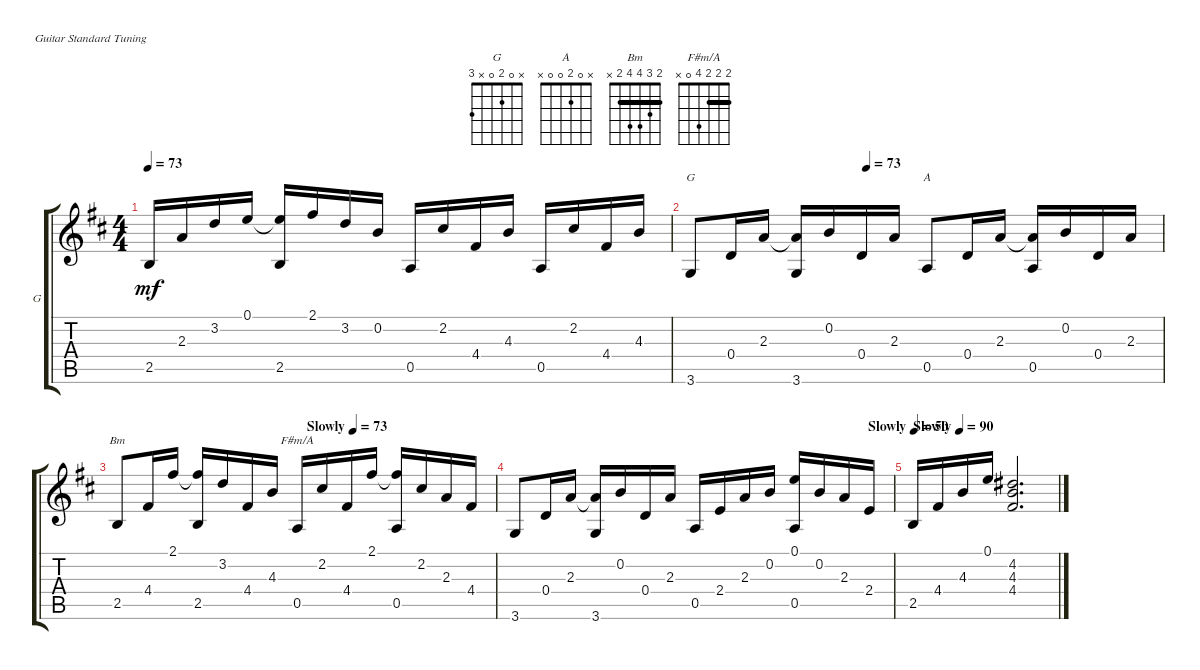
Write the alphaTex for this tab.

\defaultSystemsLayout 4
\bracketExtendMode groupsimilarinstruments
\firstSystemTrackNameOrientation horizontal
\otherSystemsTrackNameOrientation horizontal
\track ("Steel Guitar" "G") {instrument acousticguitarsteel}
\staff {score tabs}
\tuning (E4 B3 G3 D3 A2 E2)
\chord ("G" x 0 2 0 x 3)
\chord ("A" x 0 2 0 0 x)
\chord ("Bm" 2 3 4 4 2 x) {barre 2}
\chord ("F#m/A" 2 2 2 4 0 x) {barre (2 2)}
\ts (4 4)
\tempo 73
\clef g2
\ks d
2.5{acc forcenatural}.16{dy mf beam Up} 2.3{acc forcenatural}.16{beam Up} 3.2{acc forcenatural}.16{beam Up} 0.1{acc forcenatural}.16{beam Up} (0.1{t acc forcenatural} 2.5{acc forcenatural}).16{beam Up} 2.1{acc #}.16{beam Up} 3.2{acc forcenatural}.16{beam Up} 0.2{acc forcenatural}.16{beam Up} 0.5{acc forcenatural}.16{beam Up} 2.2{acc #}.16{beam Up} 4.4{acc #}.16{beam Up} 4.3{acc forcenatural}.16{beam Up} 0.5{acc forcenatural}.16{beam Up} 2.2{acc #}.16{beam Up} 4.4{acc #}.16{beam Up} 4.3{acc forcenatural}.16{beam Up} |
\tempo (73 0.375)
3.6{acc forcenatural}.8{ch "G" beam Up} 0.4{acc forcenatural}.16{beam Up} 2.3{acc forcenatural}.16{beam Up} (3.6{acc forcenatural} 2.3{t acc forcenatural}).16{beam Up} 0.2{acc forcenatural}.16{beam Up} 0.4{acc forcenatural}.16{beam Up} 2.3{acc forcenatural}.16{beam Up} 0.5{acc forcenatural}.8{ch "A" beam Up} 0.4{acc forcenatural}.16{beam Up} 2.3{acc forcenatural}.16{beam Up} (2.3{t acc forcenatural} 0.5{acc forcenatural}).16{beam Up} 0.2{acc forcenatural}.16{beam Up} 0.4{acc forcenatural}.16{beam Up} 2.3{acc forcenatural}.16{beam Up} |
\tempo (73 "Slowly" 0.5)
2.5{acc forcenatural}.8{ch "Bm" beam Up} 4.4{acc #}.16{beam Up} 2.1{acc #}.16{beam Up} (2.1{t acc #} 2.5{acc forcenatural}).16{beam Up} 3.2{acc forcenatural}.16{beam Up} 4.4{acc #}.16{beam Up} 4.3{acc forcenatural}.16{beam Up} 0.5{acc forcenatural}.16{ch "F#m/A" beam Up} 2.2{acc #}.16{beam Up} 4.4{acc #}.16{beam Up} 2.1{acc #}.16{beam Up} (2.1{t acc #} 0.5{acc forcenatural}).16{beam Up} 2.2{acc #}.16{beam Up} 2.3{acc forcenatural}.16{beam Up} 4.4{acc #}.16{beam Up} |
\tempo (50 "Slowly" 0.93125)
3.6{acc forcenatural}.8{beam Up} 0.4{acc forcenatural}.16{beam Up} 2.3{acc forcenatural}.16{beam Up} (3.6{acc forcenatural} 2.3{t acc forcenatural}).16{beam Up} 0.2{acc forcenatural}.16{beam Up} 0.4{acc forcenatural}.16{beam Up} 2.3{acc forcenatural}.16{beam Up} 0.5{acc forcenatural}.16{beam Up} 2.4{acc forcenatural}.16{beam Up} 2.3{acc forcenatural}.16{beam Up} 0.2{acc forcenatural}.16{beam Up} (0.1{acc forcenatural} 0.5{acc forcenatural}).16{beam Up} 0.2{acc forcenatural}.16{beam Up} 2.3{acc forcenatural}.16{beam Up} 2.4{acc forcenatural}.16{beam Up} |
\tempo (90 "Slowly")
2.5{acc forcenatural}.16{beam Up} 4.4{acc #}.16{beam Up} 4.3{acc forcenatural}.16{beam Up} 0.1{acc forcenatural}.16{beam Up} (4.2{acc #} 4.3{acc forcenatural} 4.4{acc #}).2{d beam Up}
